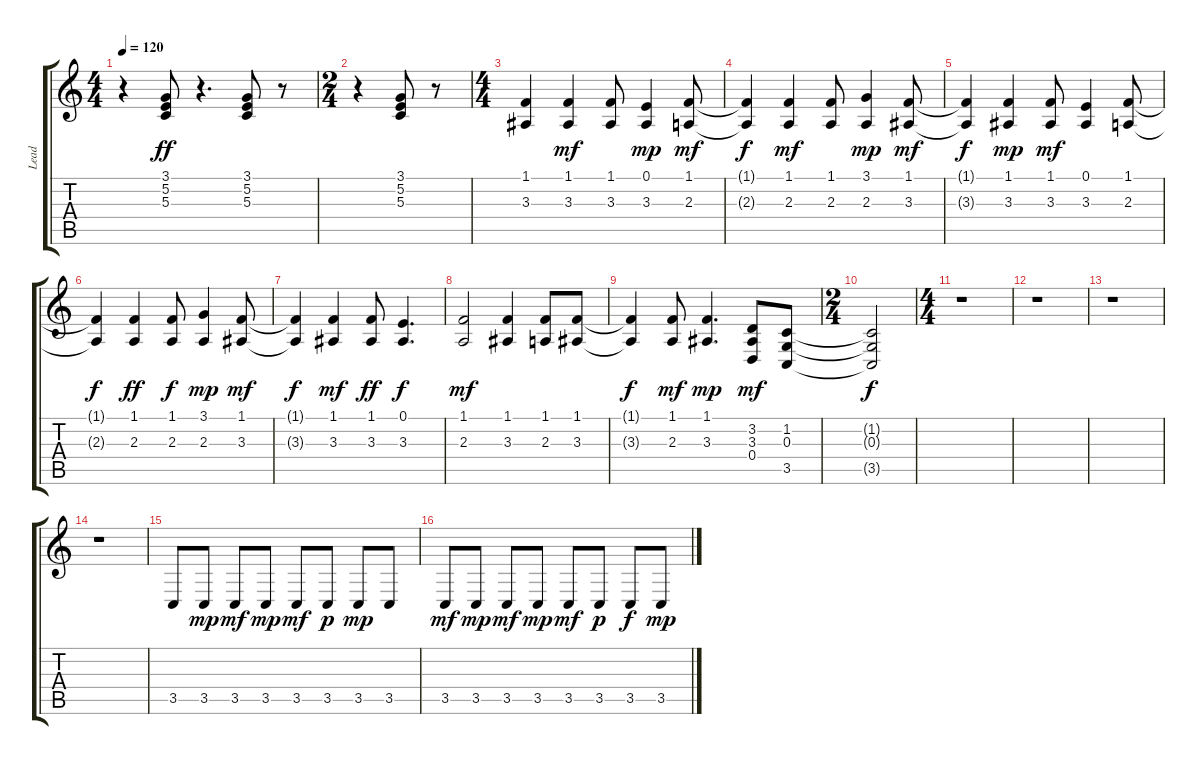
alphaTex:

\track ("Lead" "Lead") {instrument lead8bassandlead}
\staff {score tabs}
\tuning (E4 B3 G3 D3 A2 E2) {hide}
\ts (4 4)
\tempo 120
\clef g2
\ks c
r.4{dy ff} (3.1 5.2 5.3).8 r.4{d} (3.1 5.2 5.3).8 r.8 |
\ts (2 4)
r.4 (3.1 5.2 5.3).8 r.8 |
\ts (4 4)
(1.1 3.3).4 (1.1 3.3).4{dy mf} (1.1 3.3).8 (0.1 3.3).4{dy mp} (1.1 2.3).8{dy mf} |
(1.1{t} 2.3{t}).4{dy f} (1.1 2.3).4{dy mf} (1.1 2.3).8 (3.1 2.3).4{dy mp} (1.1 3.3).8{dy mf} |
(1.1{t} 3.3{t}).4{dy f} (1.1 3.3).4{dy mp} (1.1 3.3).8{dy mf} (0.1 3.3).4 (1.1 2.3).8 |
(1.1{t} 2.3{t}).4{dy f} (1.1 2.3).4{dy ff} (1.1 2.3).8{dy f} (3.1 2.3).4{dy mp} (1.1 3.3).8{dy mf} |
(1.1{t} 3.3{t}).4{dy f} (1.1 3.3).4{dy mf} (1.1 3.3).8{dy ff} (0.1 3.3).4{d dy f} |
(1.1 2.3).2{dy mf} (1.1 3.3).4 (1.1 2.3).8 (1.1 3.3).8 |
(1.1{t} 3.3{t}).4{dy f} (1.1 2.3).8{dy mf} (1.1 3.3).4{d dy mp} (3.2 3.3 0.4).8{dy mf} (1.2 0.3 3.5).8 |
\ts (2 4)
(1.2{t} 0.3{t} 3.5{t}).2{dy f} |
\ts (4 4)
r.1 |
r.1 |
r.1 |
r.1 |
3.5.8 3.5.8{dy mp} 3.5.8{dy mf} 3.5.8{dy mp} 3.5.8{dy mf} 3.5.8{dy p} 3.5.8{dy mp} 3.5.8 |
3.5.8{dy mf} 3.5.8{dy mp} 3.5.8{dy mf} 3.5.8{dy mp} 3.5.8{dy mf} 3.5.8{dy p} 3.5.8{dy f} 3.5.8{dy mp}
